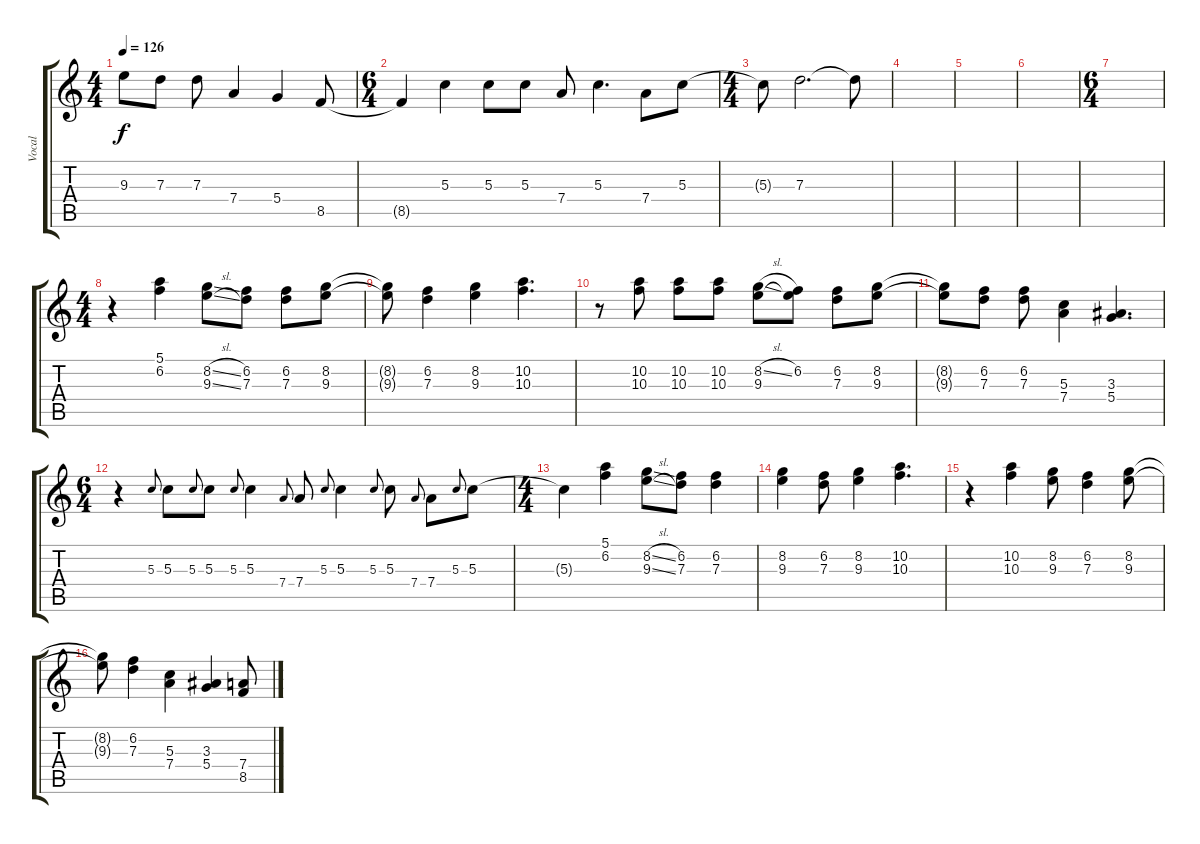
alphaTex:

\track ("Vocal" "Vocal") {instrument acousticguitarsteel}
\staff {score tabs}
\tuning (E4 B3 G3 D3 A2 E2) {hide}
\ts (4 4)
\tempo 126
\clef g2
\ks c
9.3{t}.8{dy f} 7.3.8 7.3.8 7.4.4 5.4.4 8.5.8 |
\ts (6 4)
8.5{t}.4 5.3.4 5.3.8 5.3.8 7.4.8 5.3.4{d} 7.4.8 5.3.8 |
\ts (4 4)
5.3{t}.8 7.3.2{d} 7.3{t}.8 |
|
|
|
\ts (6 4)
|
\ts (4 4)
r.4 (5.1 6.2).4 (8.2{sl} 9.3{sl}).8 (6.2 7.3).8 (6.2 7.3).8 (8.2 9.3).8 |
(8.2{t} 9.3{t}).8 (6.2 7.3).4 (8.2 9.3).4 (10.2 10.3).4{d} |
r.8 (10.2 10.3).8 (10.2 10.3).8 (10.2 10.3).8 (8.2{sl} 9.3).8 (6.2 9.3{t}).8 (6.2 7.3).8 (8.2 9.3).8 |
(8.2{t} 9.3{t}).8 (6.2 7.3).8 (6.2 7.3).8 (5.3 7.4).4 (3.3 5.4).4{d} |
\ts (6 4)
r.4 5.3.8{gr onbeat} 5.3.8 5.3.8{gr onbeat} 5.3.8 5.3.8{gr onbeat} 5.3.4 7.4.8{gr onbeat} 7.4.8 5.3.8{gr onbeat} 5.3.4 5.3.8{gr onbeat} 5.3.8 7.4.8{gr onbeat} 7.4.8 5.3.8{gr onbeat} 5.3.8 |
\ts (4 4)
5.3{t}.4 (5.1 6.2).4 (8.2{sl} 9.3{sl}).8 (6.2 7.3).8 (6.2 7.3).4 |
(8.2 9.3).4 (6.2 7.3).8 (8.2 9.3).4 (10.2 10.3).4{d} |
r.4 (10.2 10.3).4 (8.2 9.3).8 (6.2 7.3).4 (8.2 9.3).8 |
(8.2{t} 9.3{t}).8 (6.2 7.3).4 (5.3 7.4).4 (3.3 5.4).4 (7.4 8.5).8
